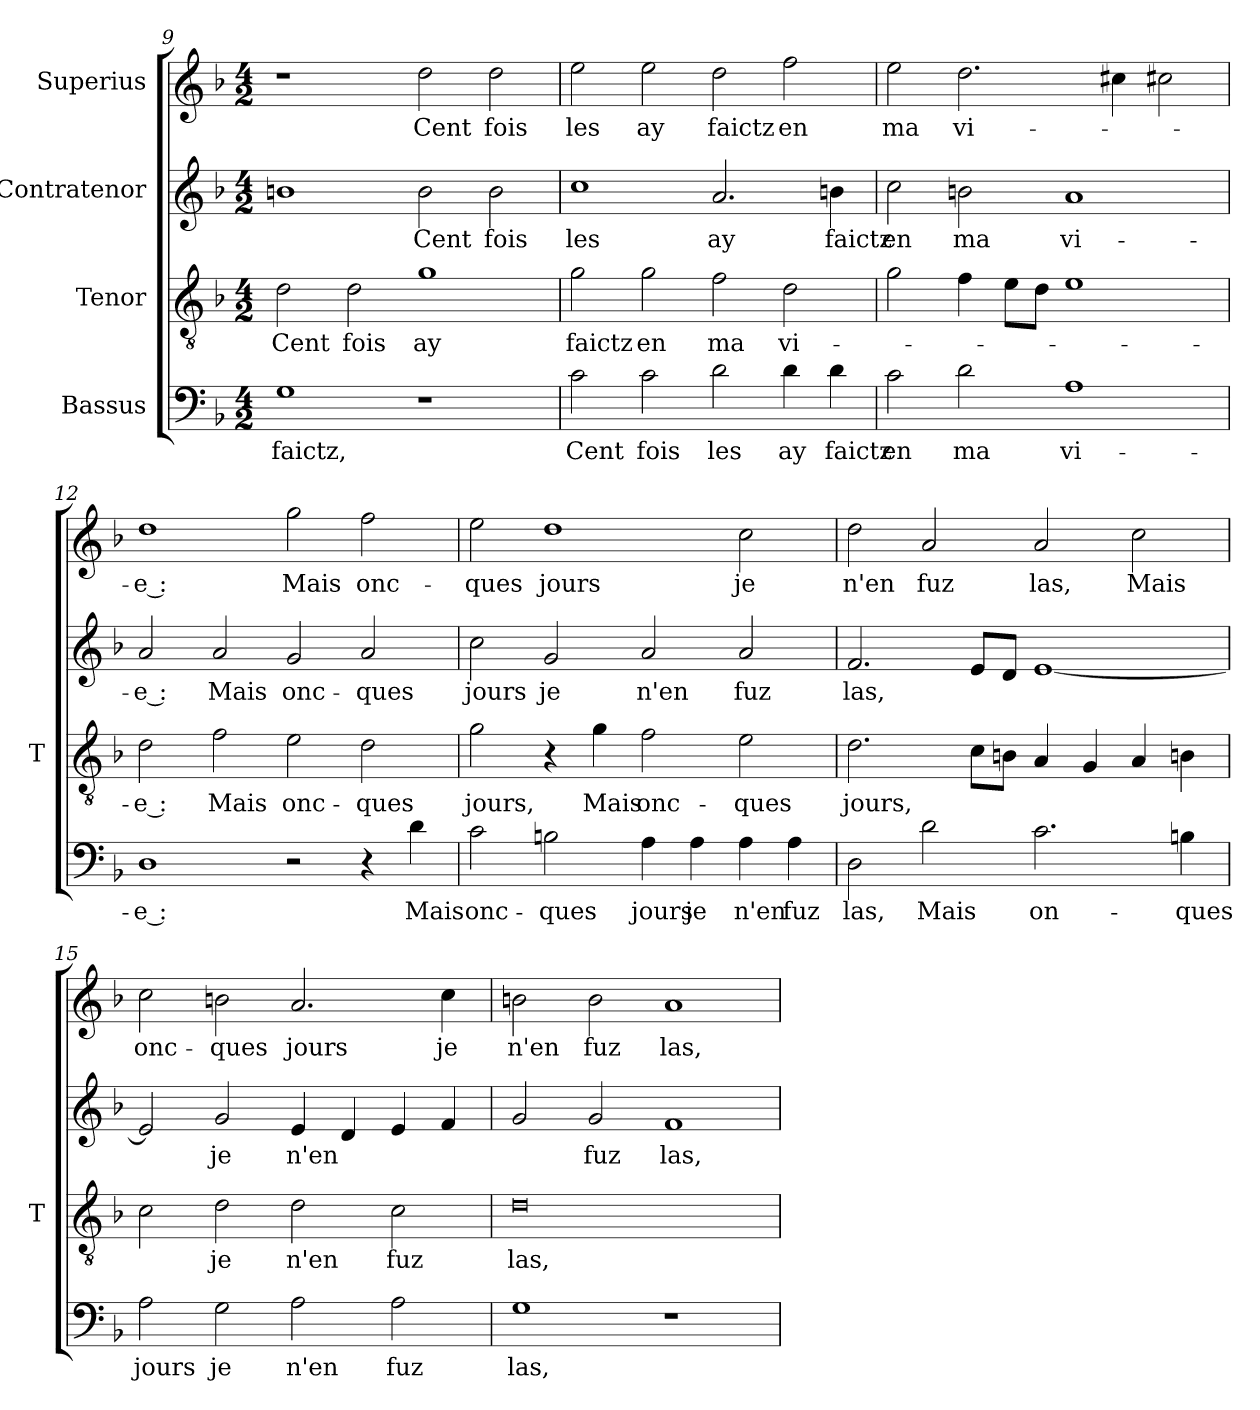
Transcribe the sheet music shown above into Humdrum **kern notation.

**kern	**text	**kern	**text	**kern	**text	**kern	**text
*part4	*part4	*part3	*part3	*part2	*part2	*part1	*part1
*staff4	*staff4	*staff3	*staff3	*staff2	*staff2	*staff1	*staff1
*I"Bassus	*	*I"Tenor	*	*I"Contratenor	*	*I"Superius	*
*	*	*I'T	*	*	*	*	*
*clefF4	*	*clefGv2	*	*clefG2	*	*clefG2	*
*k[b-]	*	*k[b-]	*	*k[b-]	*	*k[b-]	*
*M4/2	*	*M4/2	*	*M4/2	*	*M4/2	*
=9	=9	=9	=9	=9	=9	=9	=9
1G	-faictz,	2d	-Cent	1bn	.	1r	.
.	.	2d	-fois	.	.	.	.
1r	.	1g	-ay	2b	-Cent	2dd	-Cent
.	.	.	.	2b	-fois	2dd	-fois
=10	=10	=10	=10	=10	=10	=10	=10
2c	-Cent	2g	-faictz	1cc	-les	2ee	-les
2c	-fois	2g	-en	.	.	2ee	-ay
2d	-les	2f	-ma	2.a	-ay	2dd	-faictz
4d	-ay	2d	vi-	.	.	2ff	-en
4d	-faictz	.	.	4bn	-faictz	.	.
=11	=11	=11	=11	=11	=11	=11	=11
2c	-en	2g	.	2cc	-en	2ee	-ma
2d	-ma	4f	.	2bn	-ma	2.dd	vi-
.	.	8eL	.	.	.	.	.
.	.	8dJ	.	.	.	.	.
1A	vi-	1e	.	1a	vi-	.	.
.	.	.	.	.	.	4cc#X	.
.	.	.	.	.	.	2cc#X	.
=12	=12	=12	=12	=12	=12	=12	=12
1D	-e :	2d	-e :	2a	-e :	1dd	-e :
.	.	2f	-Mais	2a	-Mais	.	.
2r	.	2e	onc-	2g	onc-	2gg	-Mais
4r	.	2d	-ques	2a	-ques	2ff	onc-
4d	-Mais	.	.	.	.	.	.
=13	=13	=13	=13	=13	=13	=13	=13
2c	onc-	2g	-jours,	2cc	-jours	2ee	-ques
2Bn	-ques	4r	.	2g	-je	1dd	-jours
.	.	4g	-Mais	.	.	.	.
4A	-jours	2f	onc-	2a	-n'en	.	.
4A	-je	.	.	.	.	.	.
4A	-n'en	2e	-ques	2a	-fuz	2cc	-je
4A	-fuz	.	.	.	.	.	.
=14	=14	=14	=14	=14	=14	=14	=14
2D	-las,	2.d	-jours,	2.f	-las,	2dd	-n'en
2d	-Mais	.	.	.	.	2a	-fuz
.	.	8cL	.	8eL	.	.	.
.	.	8BnJ	.	8dJ	.	.	.
2.c	on-	4A	.	[1e	.	2a	-las,
.	.	4G	.	.	.	.	.
.	.	4A	.	.	.	2cc	-Mais
4Bn	-ques	4Bn	.	.	.	.	.
=15	=15	=15	=15	=15	=15	=15	=15
2A	-jours	2c	.	2e]	.	2cc	onc-
2G	-je	2d	-je	2g	-je	2b	-ques
2A	-n'en	2d	-n'en	4e	-n'en	2.a	-jours
.	.	.	.	4d	.	.	.
2A	-fuz	2c	-fuz	4e	.	.	.
.	.	.	.	4f	.	4cc	-je
=16	=16	=16	=16	=16	=16	=16	=16
1G	-las,	0d	-las,	2g	.	2b	-n'en
.	.	.	.	2g	-fuz	2b	-fuz
1r	.	.	.	1f	-las,	1a	-las,
=	=	=	=	=	=	=	=
*-	*-	*-	*-	*-	*-	*-	*-
